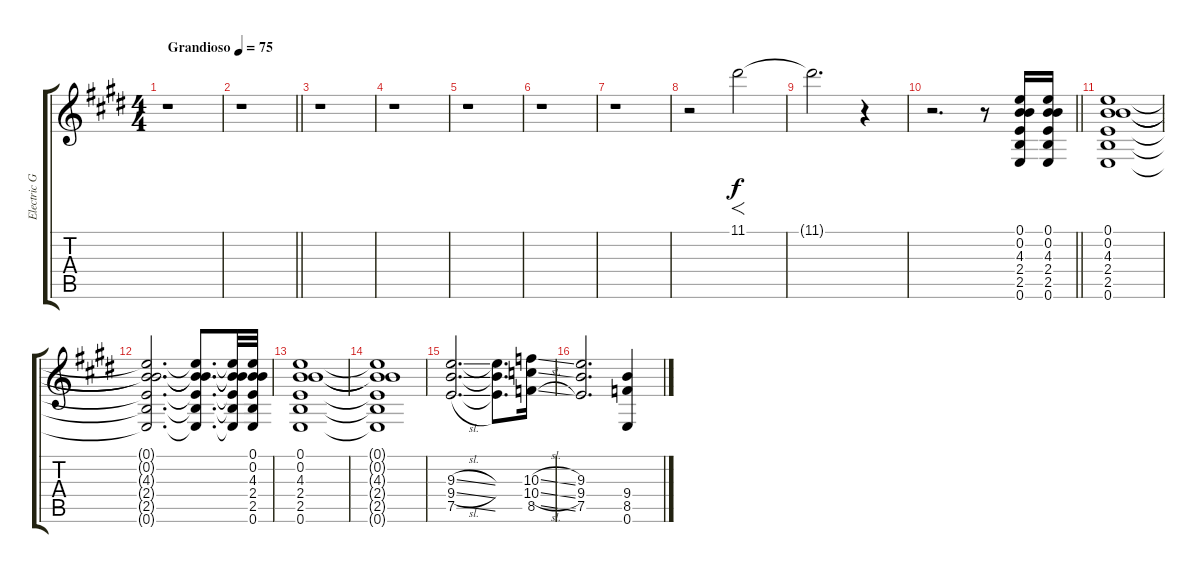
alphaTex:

\track ("Electric Guitar 2" "Electric G") {instrument distortionguitar}
\staff {score tabs}
\tuning (E4 B3 G3 D3 A2 E2) {hide}
\ts (4 4)
\tempo (75 "Grandioso")
\clef g2
\ks e
r.1{dy f instrument distortionguitar} |
\barLineRight lightlight
r.1 |
r.1 |
r.1 |
r.1 |
r.1 |
r.1 |
r.2 11.1.2{f} |
11.1{t}.2{d} r.4 |
\barLineRight lightlight
r.2{d} r.8 (0.1 0.2 4.3 2.4 2.5 0.6).16{instrument distortionguitar} (0.1 0.2 4.3 2.4 2.5 0.6).16 |
(0.1 0.2 4.3 2.4 2.5 0.6).1 |
(0.1{t} 0.2{t} 4.3{t} 2.4{t} 2.5{t} 0.6{t}).2{d} (0.1{t} 0.2{t} 4.3{t} 2.4{t} 2.5{t} 0.6{t}).8{d} (0.1{t} 0.2{t} 4.3{t} 2.4{t} 2.5{t} 0.6{t}).32 (0.1 0.2 4.3 2.4 2.5 0.6).32 |
(0.1 0.2 4.3 2.4 2.5 0.6).1 |
(0.1{t} 0.2{t} 4.3{t} 2.4{t} 2.5{t} 0.6{t}).1 |
(9.3{sl} 9.4{sl} 7.5{sl}).2{d} (9.3{t} 9.4{t} 7.5{t}).8{d} (10.3{sl} 10.4{sl} 8.5{sl}).16 |
(9.3 9.4 7.5).2{d} (9.4 8.5 0.6).4
